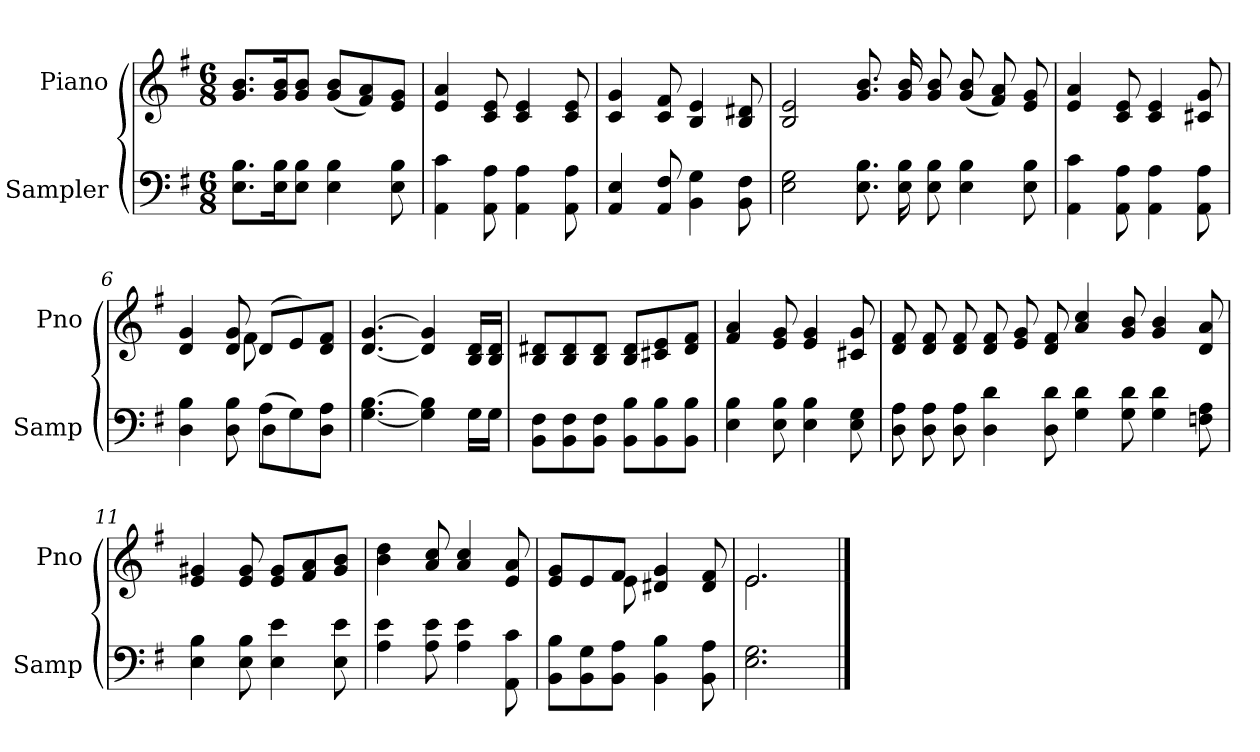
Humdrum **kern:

**kern	**kern
*part2	*part1
*staff2	*staff1
*I"Sampler	*I"Piano
*I'Samp	*I'Pno
*clefF4	*clefG2
*k[f#]	*k[f#]
*G:	*G:
*M6/8	*M6/8
=1	=1
8.E\ 8.B\L	8.g/ 8.b/L
16E\ 16B\K	16g/ 16b/K
8E\ 8B\J	8g/ 8b/J
4E\ 4B\	(8g/ 8b/L
.	8f#/ 8a/)
8E\ 8B\	8e/ 8g/J
=2	=2
4AA\ 4c\	4e/ 4a/
8AA\ 8A\	8c/ 8e/
4AA\ 4A\	4c/ 4e/
8AA\ 8A\	8c/ 8e/
=3	=3
4AA/ 4E/	4c/ 4g/
8AA/ 8F#/	8c/ 8f#/
4BB\ 4G\	4B/ 4e/
8BB\ 8F#\	8B/ 8d#X/
=4	=4
2E\ 2G\	2B/ 2e/
8.E\ 8.B\	8.g/ 8.b/
16E\ 16B\	16g/ 16b/
8E\ 8B\	8g/ 8b/
4E\ 4B\	(8g/ 8b/
.	8f#/ 8a/)
8E\ 8B\	8e/ 8g/
=5	=5
4AA\ 4c\	4e/ 4a/
8AA\ 8A\	8c/ 8e/
4AA\ 4A\	4c/ 4e/
8AA\ 8A\	8c#X/ 8g/
=6	=6
*^	*^
4D\ 4B\	4.ryy	4d/ 4g/	4.ryy
8D\ 8B\	.	8d/ 8g/	.
(8A\L	4D	(8d/L	8f#
8G\)	.	8e/)	4ryy
8D\ 8A\J	8ryy	8d/ 8f#/J	.
*v	*v	*	*
*	*v	*v
=7	=7
[4.G\ [4.B\	[4.d/ [4.g/
4G\] 4B\]	4d/] 4g/]
16G\LL	16B/ 16d/LL
16G\JJ	16B/ 16d/JJ
=8	=8
8BB\ 8F#\L	8B/ 8d#X/L
8BB\ 8F#\	8B/ 8d#/
8BB\ 8F#\J	8B/ 8d#/J
8BB\ 8B\L	8B/ 8d#/L
8BB\ 8B\	8c#X/ 8e/
8BB\ 8B\J	8d#/ 8f#/J
=9	=9
4E\ 4B\	4f#/ 4a/
8E\ 8B\	8e/ 8g/
4E\ 4B\	4e/ 4g/
8E\ 8G\	8c#X/ 8g/
=10	=10
8D\ 8A\	8d/ 8f#/
8D\ 8A\	8d/ 8f#/
8D\ 8A\	8d/ 8f#/
4D\ 4d\	8d/ 8f#/
.	8e/ 8g/
8D\ 8d\	8d/ 8f#/
4G\ 4d\	4a/ 4cc/
8G\ 8d\	8g/ 8b/
4G\ 4d\	4g/ 4b/
8Fn\ 8A\	8d/ 8a/
=11	=11
4E\ 4B\	4e/ 4g#X/
8E\ 8B\	8e/ 8g#/
4E\ 4e\	8e/ 8g#/L
.	8f#/ 8a/
8E\ 8e\	8g#/ 8b/J
=12	=12
4A\ 4e\	4b\ 4dd\
8A\ 8e\	8a/ 8cc/
4A\ 4e\	4a/ 4cc/
8AA\ 8c\	8e/ 8a/
=13	=13
*	*^
8BB\ 8B\L	8e/ 8g/L	4ryy
8BB\ 8G\	8e/	.
8BB\ 8A\J	8f#/J	8e
4BB\ 4B\	4d#X/ 4g/	4.ryy
8BB\ 8A\	8d#/ 8f#/	.
=14	=14	=14
2.E\ 2.G\	2.e/	2.e
*	*v	*v
==	==
*-	*-
